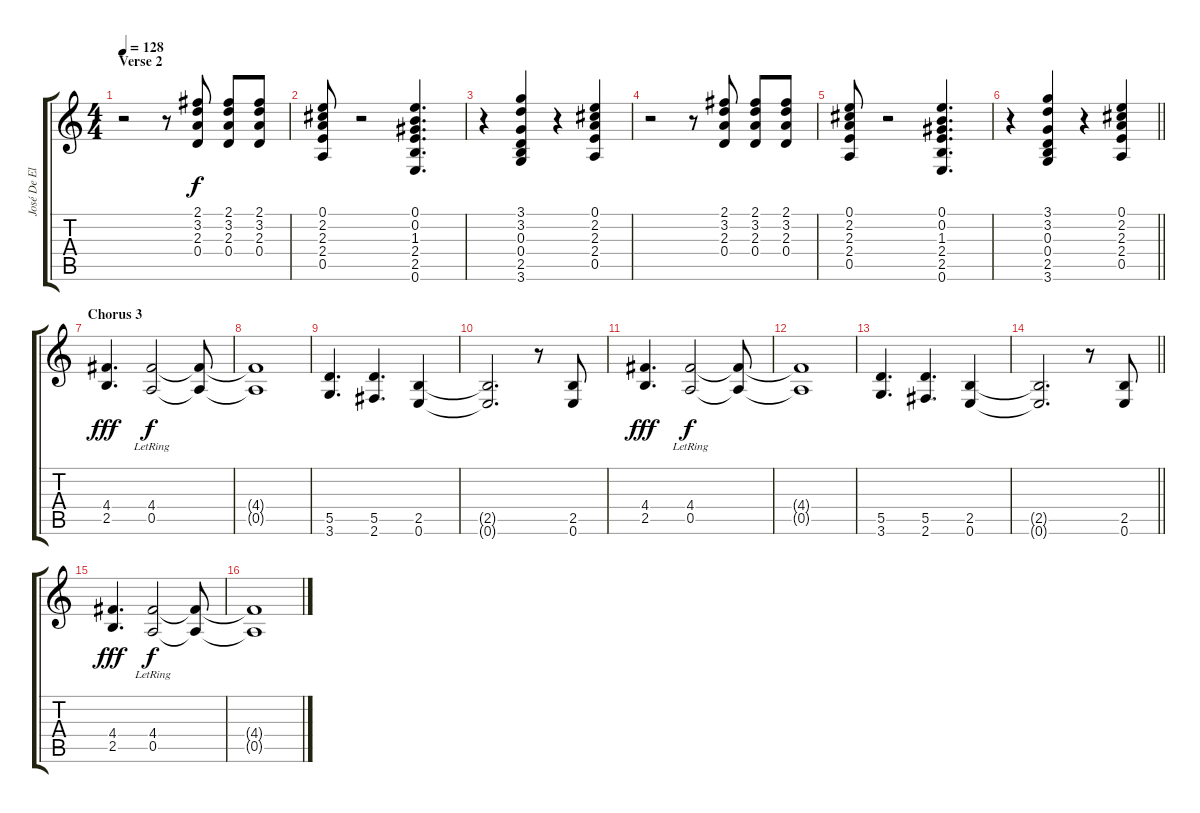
\track ("José De Elias" "José De El") {instrument electricguitarclean}
\staff {score tabs}
\tuning (E4 B3 G3 D3 A2 E2) {hide}
\ts (4 4)
\section ("" "Verse 2")
\tempo 128
\clef g2
\ks c
r.2{dy f} r.8 (2.1 3.2 2.3 0.4).8 (2.1 3.2 2.3 0.4).8 (2.1 3.2 2.3 0.4).8 |
(0.1 2.2 2.3 2.4 0.5).8 r.2 (0.1 0.2 1.3 2.4 2.5 0.6).4{d} |
r.4 (3.1 3.2 0.3 0.4 2.5 3.6).4 r.4 (0.1 2.2 2.3 2.4 0.5).4 |
r.2 r.8 (2.1 3.2 2.3 0.4).8 (2.1 3.2 2.3 0.4).8 (2.1 3.2 2.3 0.4).8 |
(0.1 2.2 2.3 2.4 0.5).8 r.2 (0.1 0.2 1.3 2.4 2.5 0.6).4{d} |
\barLineRight lightlight
r.4 (3.1 3.2 0.3 0.4 2.5 3.6).4 r.4 (0.1 2.2 2.3 2.4 0.5).4 |
\section ("" "Chorus 3")
(4.4 2.5).4{d dy fff} (4.4{lr} 0.5{lr}).2{dy f} (4.4{t} 0.5{t}).8 |
(4.4{t} 0.5{t}).1 |
(5.5 3.6).4{d} (5.5 2.6).4{d} (2.5 0.6).4 |
(2.5{t} 0.6{t}).2{d} r.8 (2.5 0.6).8 |
(4.4 2.5).4{d dy fff} (4.4{lr} 0.5{lr}).2{dy f} (4.4{t} 0.5{t}).8 |
(4.4{t} 0.5{t}).1 |
(5.5 3.6).4{d} (5.5 2.6).4{d} (2.5 0.6).4 |
\barLineRight lightlight
(2.5{t} 0.6{t}).2{d} r.8 (2.5 0.6).8 |
(4.4 2.5).4{d dy fff} (4.4{lr} 0.5{lr}).2{dy f} (4.4{t} 0.5{t}).8 |
(4.4{t} 0.5{t}).1
